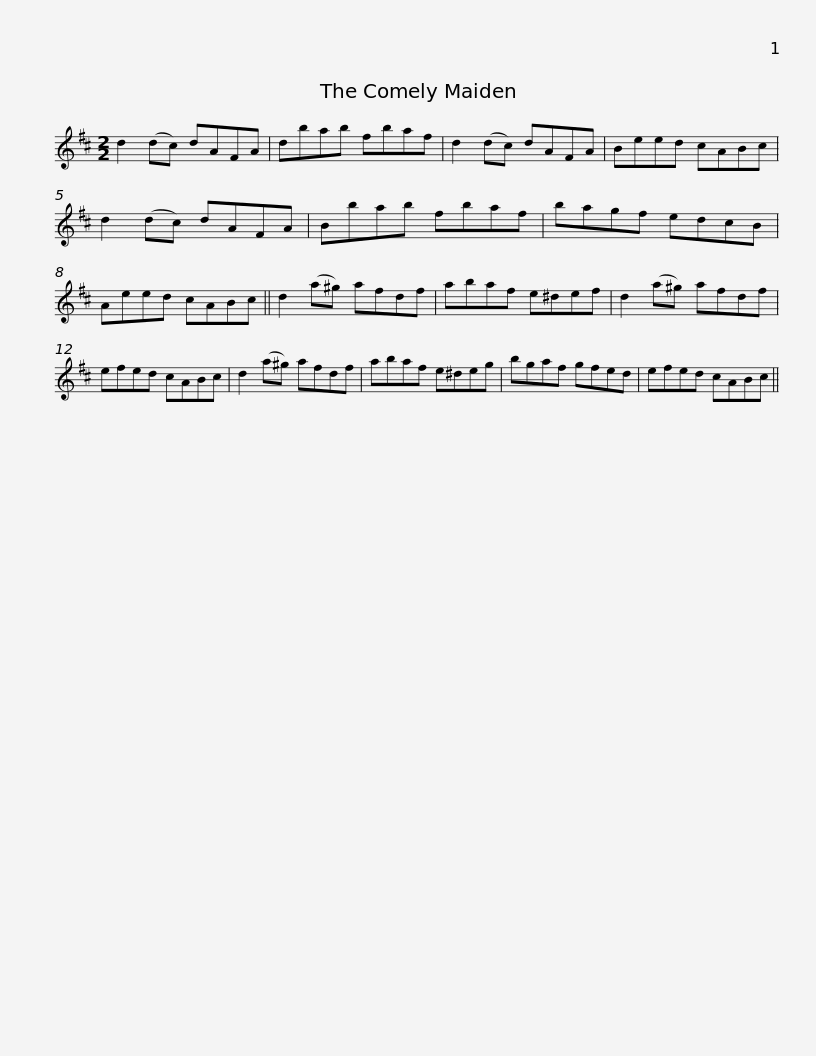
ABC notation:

X:1
L:1/8
M:2/2
I:linebreak $
K:D
V:1 treble
V:1
 d2 (dc) dAFA | dbab fbaf | d2 (dc) dAFA | Beed cABc | d2 (dc) dAFA |$ %5
 Bbab fbaf | bagf edcB | Aeed cABc || d2 (a^g) afdf | abaf e^def |$ %10
 d2 (a^g) afdf | efed cABc | d2 (a^g) afdf | abaf e^deg | bgaf gfed |$ %15
 efed cABc || %16
